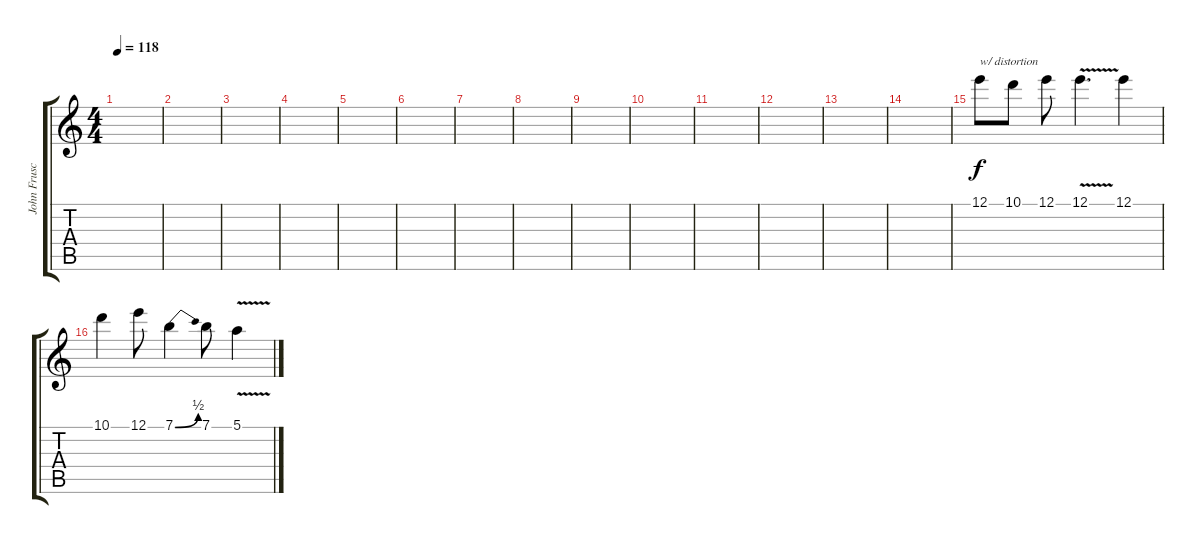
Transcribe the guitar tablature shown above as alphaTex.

\track ("John Frusciante 2" "John Frusc") {instrument overdrivenguitar}
\staff {score tabs}
\tuning (E4 B3 G3 D3 A2 E2) {hide}
\ts (4 4)
\tempo 118
\clef g2
\ks c
|
|
|
|
|
|
|
|
|
|
|
|
|
|
12.1.8{txt "w/ distortion"} 10.1.8 12.1.8 12.1{v}.4{d} 12.1.4 |
10.1.4 12.1.8 7.1{be (bend 0 0 60 2)}.4 7.1.8 5.1{v}.4
